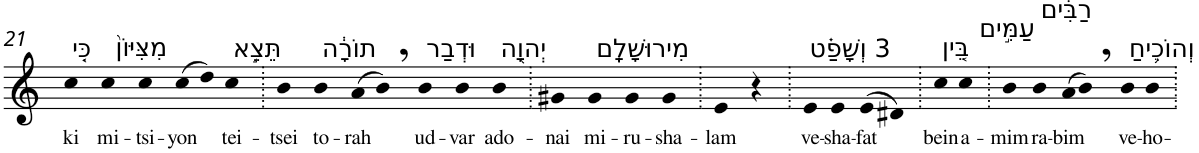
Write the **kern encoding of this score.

**kern	**text
*part1	*part1
*staff1	*staff1
*I"Piano	*
*I'Pno	*
!!LO:PB:g=z
*clefG2	*
*k[]	*
=21	=21
!LO:TX:a:t=כִּ֤י	!
!	!LO:LY:b
4cc	ki
!LO:TX:a:t=מִצִּיּוֹן֙	!
!	!LO:LY:b
4cc	mi-
!	!LO:LY:b
4cc	-tsi-
!	!LO:LY:b
(>8cc	-yon
8dd)	.
!LO:TX:a:t=תֵּצֵ֣א	!
!	!LO:LY:b
4cc	tei-
=22.	=22.
!	!LO:LY:b
4b	-tsei
!LO:TX:a:t=תוֹרָ֔ה	!
!	!LO:LY:b
4b	to-
!	!LO:LY:b
(>8a	-rah
8b,)	.
!LO:TX:a:t=וּדְבַר	!
!	!LO:LY:b
4b	ud-
!	!LO:LY:b
4b	-var
!LO:TX:a:t=יְהוָ֖ה	!
!	!LO:LY:b
4b	ado-
=23.	=23.
!	!LO:LY:b
4g#X	-nai
!LO:TX:a:t=מִירוּשָׁלִָֽם	!
!	!LO:LY:b
4g#	mi-
!	!LO:LY:b
4g#	-ru-
!	!LO:LY:b
4g#	-sha-
=24.	=24.
!	!LO:LY:b
4e	-lam
4r	.
=25.	=25.
!LO:TX:a:t=3 וְשָׁפַ֗ט	!
!	!LO:LY:b
4e	ve-
!	!LO:LY:b
4e	-sha-
!	!LO:LY:b
(>8e	-fat
8d#X)	.
=26.	=26.
!LO:TX:a:t=בֵּ֚ין	!
!	!LO:LY:b
4cc	bein
!LO:TX:a:t=עַמִּ֣ים	!
!	!LO:LY:b
4cc	a-
=27.	=27.
!	!LO:LY:b
4b	-mim
!LO:TX:a:t=רַבִּ֔ים	!
!	!LO:LY:b
4b	ra-
!	!LO:LY:b
(>8a	-bim
8b,)	.
!LO:TX:a:t=וְהוֹכִ֛יחַ	!
!	!LO:LY:b
4b	ve-
!	!LO:LY:b
4b	-ho-
=.	=.
*-	*-
